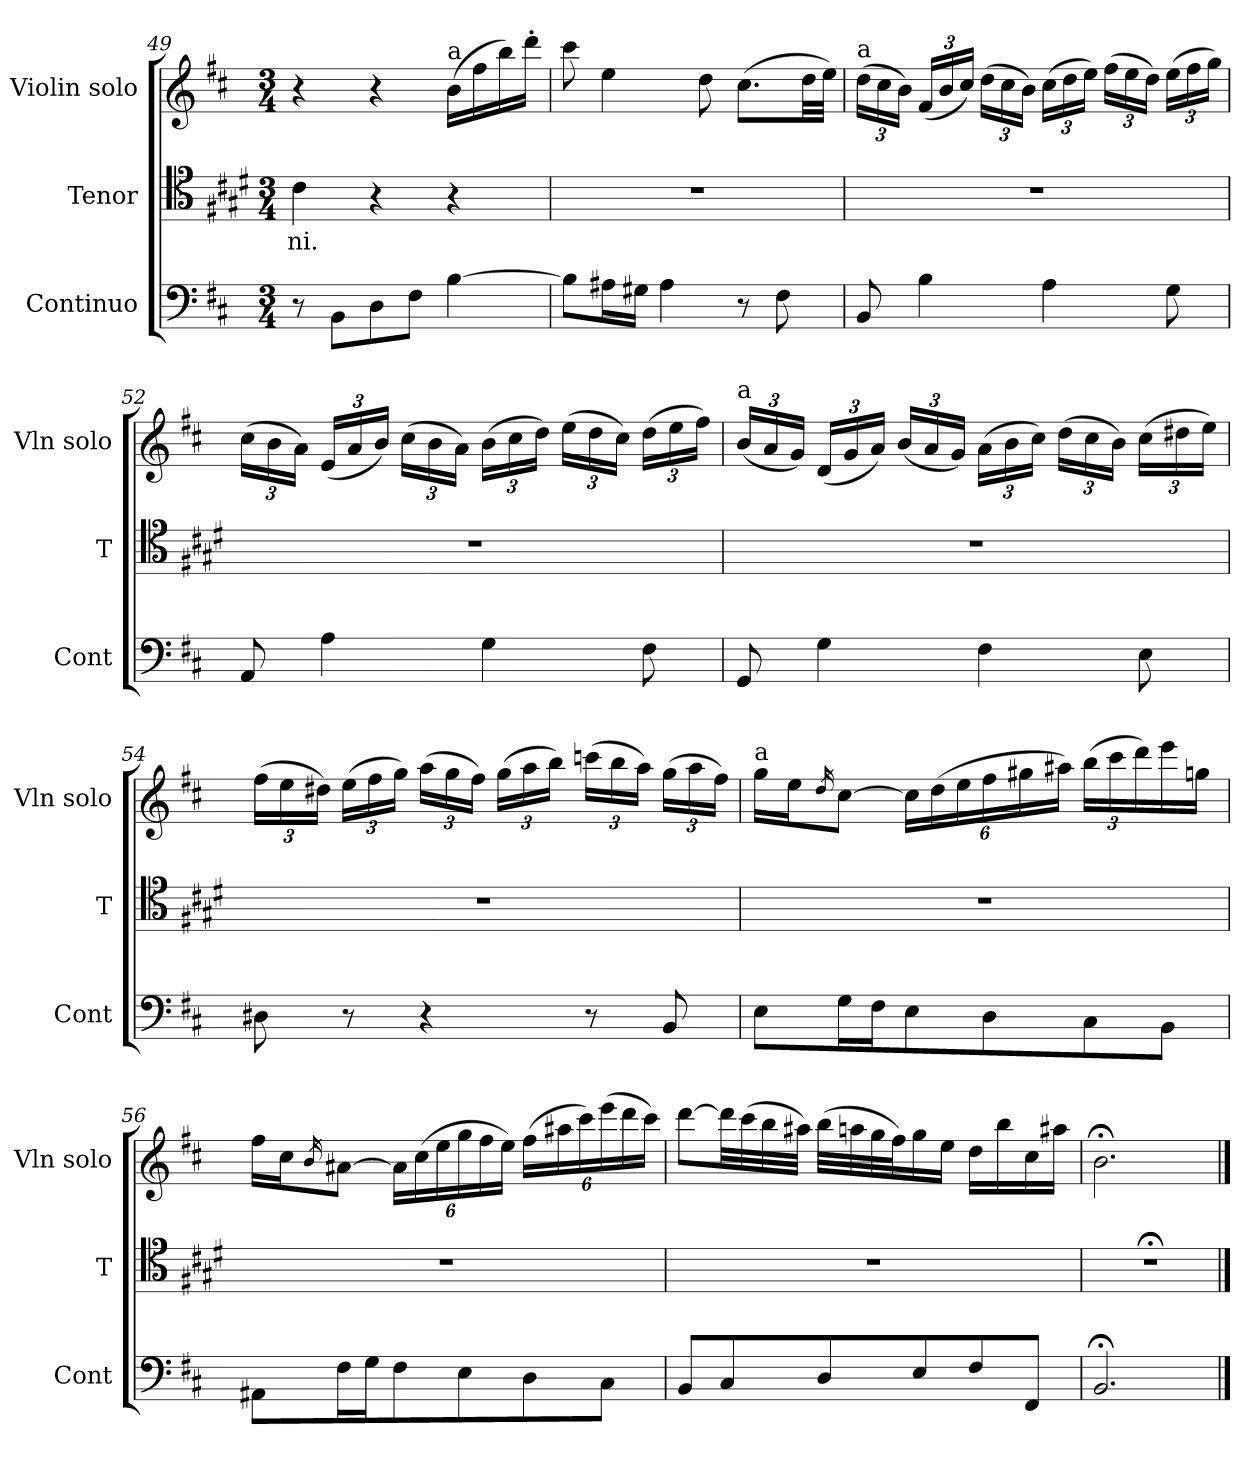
**kern	**kern	**text	**kern
*part3	*part2	*part2	*part1
*staff3	*staff2	*staff2	*staff1
*I"Continuo	*I"Tenor	*	*I"Violin solo
*I'Cont	*I'T	*	*I'Vln solo
*clefF4	*clefC4	*	*clefG2
*	*ITrd1c2	*	*
*k[f#c#]	*k[f#c#]	*	*k[f#c#]
*M3/4	*M3/4	*	*M3/4
=49	=49	=49	=49
!	!	!LO:LY:b	!
8r	4B\	-ni.	4r
8BB\L	.	.	.
8D\	4r	.	4r
8F#\J	.	.	.
!	!	!	!LO:TX:a:t=a
[4B\	4r	.	(16b\LL
.	.	.	16ff#\
.	.	.	16bb\)
.	.	.	16ddd'\JJ
=50	=50	=50	=50
8B\L]	2.r	.	8ccc#\
16A#X\L	.	.	4ee\
16G#X\JJ	.	.	.
4A#\	.	.	.
.	.	.	8dd\
8r	.	.	(8.cc#\L
8F#\	.	.	.
.	.	.	32dd\LL
.	.	.	32ee\JJJ)
=51	=51	=51	=51
*	*	*	*Xbrackettup
!	!	!	!LO:TX:a:t=a
8BB/	2.r	.	(24dd\LL
.	.	.	24cc#\
.	.	.	24b\JJ)
4B\	.	.	(24f#/LL
.	.	.	24b/
.	.	.	24cc#/JJ)
.	.	.	(24dd\LL
.	.	.	24cc#\
.	.	.	24b\JJ)
4A\	.	.	(24cc#\LL
.	.	.	24dd\
.	.	.	24ee\JJ)
.	.	.	(24ff#\LL
.	.	.	24ee\
.	.	.	24dd\JJ)
8G\	.	.	(24ee\LL
.	.	.	24ff#\
.	.	.	24gg\JJ)
!!LO:LB:g=z
=52	=52	=52	=52
8AA/	2.r	.	(24cc#\LL
.	.	.	24b\
.	.	.	24a\JJ)
4A\	.	.	(24e/LL
.	.	.	24a/
.	.	.	24b/JJ)
.	.	.	(24cc#\LL
.	.	.	24b\
.	.	.	24a\JJ)
4G\	.	.	(24b\LL
.	.	.	24cc#\
.	.	.	24dd\JJ)
.	.	.	(24ee\LL
.	.	.	24dd\
.	.	.	24cc#\JJ)
8F#\	.	.	(24dd\LL
.	.	.	24ee\
.	.	.	24ff#\JJ)
=53	=53	=53	=53
!	!	!	!LO:TX:a:t=a
8GG/	2.r	.	(24b/LL
.	.	.	24a/
.	.	.	24g/JJ)
4G\	.	.	(24d/LL
.	.	.	24g/
.	.	.	24a/JJ)
.	.	.	(24b/LL
.	.	.	24a/
.	.	.	24g/JJ)
4F#\	.	.	(24a\LL
.	.	.	24b\
.	.	.	24cc#\JJ)
.	.	.	(24dd\LL
.	.	.	24cc#\
.	.	.	24b\JJ)
8E\	.	.	(24cc#\LL
.	.	.	24dd#X\
.	.	.	24ee\JJ)
=54	=54	=54	=54
8D#X\	2.r	.	(24ff#\LL
.	.	.	24ee\
.	.	.	24dd#X\JJ)
8r	.	.	(24ee\LL
.	.	.	24ff#\
.	.	.	24gg\JJ)
4r	.	.	(24aa\LL
.	.	.	24gg\
.	.	.	24ff#\JJ)
.	.	.	(24gg\LL
.	.	.	24aa\
.	.	.	24bb\JJ)
8r	.	.	(24cccn\LL
.	.	.	24bb\
.	.	.	24aa\JJ)
8BB/	.	.	(24gg\LL
.	.	.	24aa\
.	.	.	24ff#\JJ)
!!LO:LB:g=z
=55	=55	=55	=55
!	!	!	!LO:TX:a:t=a
8E\L	2.r	.	16gg\LL
.	.	.	16ee\J
.	.	.	16qdd/
16G\L	.	.	[8cc#\J
16F#\J	.	.	.
8E\	.	.	24cc#\LL]
.	.	.	(24dd\
.	.	.	24ee\
8D\	.	.	24ff#\
.	.	.	24gg#X\
.	.	.	24aa#X\JJ)
8C#\	.	.	(24bb\LL
.	.	.	24ccc#\
.	.	.	24ddd\)
8BB\J	.	.	16eee\
.	.	.	16ggn\JJ
=56	=56	=56	=56
8AA#X\L	2.r	.	16ff#\LL
.	.	.	16cc#\J
.	.	.	16qb/
16F#\L	.	.	[8a#X\J
16G\J	.	.	.
8F#\	.	.	24a#\LL]
.	.	.	(24cc#\
.	.	.	24ee\
8E\	.	.	24gg\
.	.	.	24ff#\
.	.	.	24ee\JJ)
8D\	.	.	(24ff#\LL
.	.	.	24aa#X\
.	.	.	24ccc#\)
8C#\J	.	.	(24eee\
.	.	.	24ddd\
.	.	.	24ccc#\JJ)
=57	=57	=57	=57
8BB/L	2.r	.	[8ddd\L
8C#/	.	.	32ddd\LL]
.	.	.	(32ccc#\
.	.	.	32bb\
.	.	.	32aa#X\JJJ)
8D/	.	.	(32bb\LLL
.	.	.	32aan\
.	.	.	32gg\
.	.	.	32ff#\J)
8E/	.	.	16gg\
.	.	.	16ee\JJ
8F#/	.	.	16dd\LL
.	.	.	16bb\
8FF#/J	.	.	16cc#\
.	.	.	16aa#X\JJ
=58	=58	=58	=58
2.BB;</	2.r;<	.	2.b;<\
==	==	==	==
*-	*-	*-	*-
